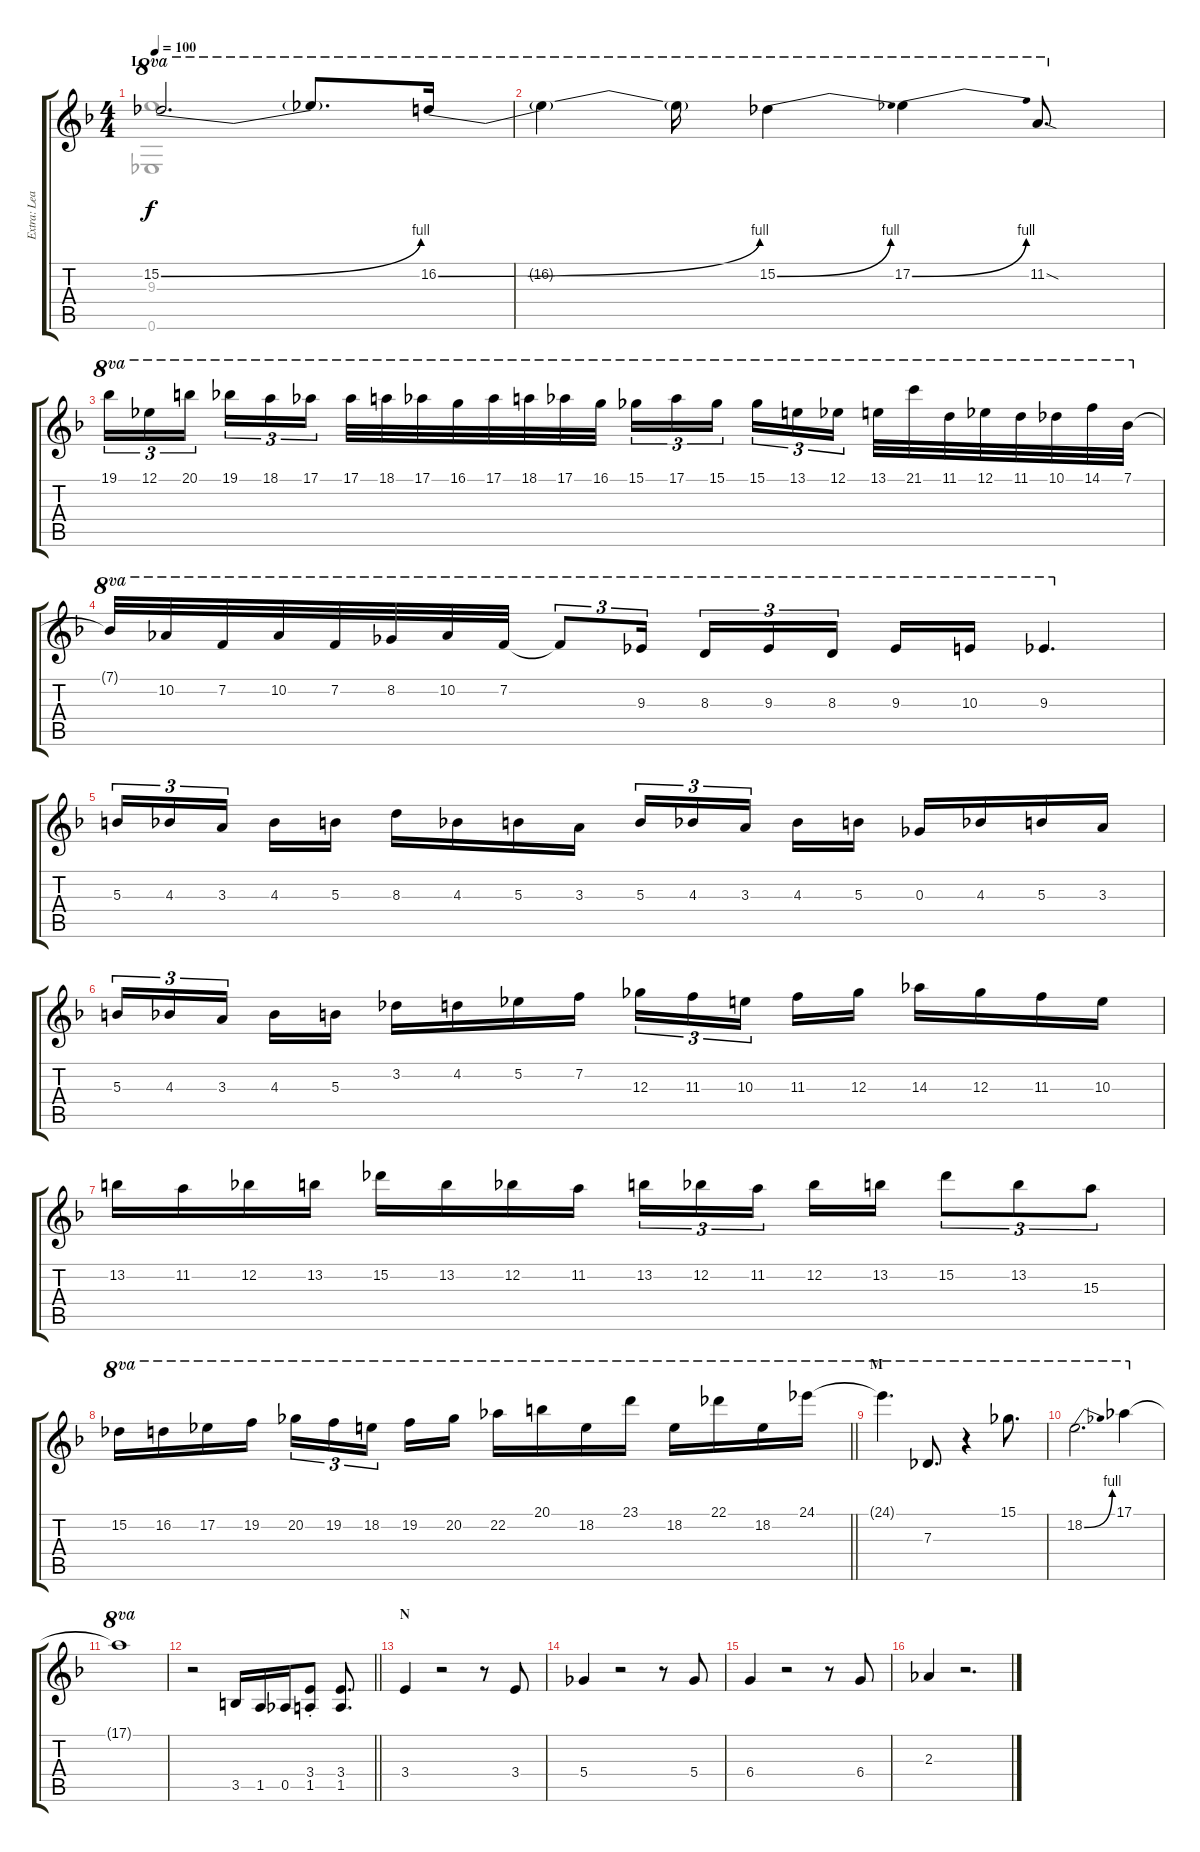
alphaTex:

\track ("Extra: Lead" "Extra: Lea") {instrument overdrivenguitar}
\staff {score tabs}
\tuning (Eb4 Bb3 Gb3 Db3 Ab2 Eb2) {hide}
\voice
\ts (4 4)
\section ("" "L")
\tempo 100
\clef g2
\ks f
15.2{be (bend 0 0 60 4)}.2{d ot 8va dy f} 15.2{t}.8{d ot 8va} 16.2{be (bend 0 0 60 4)}.16{ot 8va} |
16.2{t}.4{ot 8va} 16.2{t}.16{ot 8va} 15.2{be (bend 0 0 60 4)}.4{ot 8va} 17.2{be (bend 0 0 60 4)}.4{ot 8va} 11.2{sod}.8{d ot 8va} |
19.1.16{tu (3 2) ot 8va} 12.1.16{tu (3 2) ot 8va} 20.1.16{tu (3 2) ot 8va beam splitsecondary} 19.1.16{tu (3 2) ot 8va} 18.1.16{tu (3 2) ot 8va} 17.1.16{tu (3 2) ot 8va} 17.1.32{ot 8va} 18.1.32{ot 8va} 17.1.32{ot 8va} 16.1.32{ot 8va} 17.1.32{ot 8va} 18.1.32{ot 8va} 17.1.32{ot 8va} 16.1.32{ot 8va} 15.1.16{tu (3 2) ot 8va} 17.1.16{tu (3 2) ot 8va} 15.1.16{tu (3 2) ot 8va beam splitsecondary} 15.1.16{tu (3 2) ot 8va} 13.1.16{tu (3 2) ot 8va} 12.1.16{tu (3 2) ot 8va} 13.1.32{ot 8va} 21.1.32{ot 8va} 11.1.32{ot 8va} 12.1.32{ot 8va} 11.1.32{ot 8va} 10.1.32{ot 8va} 14.1.32{ot 8va} 7.1.32{ot 8va} |
7.1{t}.32{ot 8va} 10.2.32{ot 8va} 7.2.32{ot 8va} 10.2.32{ot 8va} 7.2.32{ot 8va} 8.2.32{ot 8va} 10.2.32{ot 8va} 7.2.32{ot 8va} 7.2{t}.8{tu (3 2) ot 8va} 9.3.16{tu (3 2) ot 8va beam splitsecondary} 8.3.16{tu (3 2) ot 8va} 9.3.16{tu (3 2) ot 8va} 8.3.16{tu (3 2) ot 8va} 9.3.16{ot 8va} 10.3.16{ot 8va} 9.3.4{d ot 8va} |
5.3.16{tu (3 2)} 4.3.16{tu (3 2)} 3.3.16{tu (3 2) beam splitsecondary} 4.3.16 5.3.16 8.3.16 4.3.16 5.3.16 3.3.16 5.3.16{tu (3 2)} 4.3.16{tu (3 2)} 3.3.16{tu (3 2) beam splitsecondary} 4.3.16 5.3.16 0.3.16 4.3.16 5.3.16 3.3.16 |
5.3.16{tu (3 2)} 4.3.16{tu (3 2)} 3.3.16{tu (3 2) beam splitsecondary} 4.3.16 5.3.16 3.2.16 4.2.16 5.2.16 7.2.16 12.3.16{tu (3 2)} 11.3.16{tu (3 2)} 10.3.16{tu (3 2) beam splitsecondary} 11.3.16 12.3.16 14.3.16 12.3.16 11.3.16 10.3.16 |
13.2.16 11.2.16 12.2.16 13.2.16 15.2.16 13.2.16 12.2.16 11.2.16 13.2.16{tu (3 2)} 12.2.16{tu (3 2)} 11.2.16{tu (3 2) beam splitsecondary} 12.2.16 13.2.16 15.2.8{tu (3 2)} 13.2.8{tu (3 2)} 15.3.8{tu (3 2)} |
\barLineRight lightlight
15.2.16{ot 8va} 16.2.16{ot 8va} 17.2.16{ot 8va} 19.2.16{ot 8va} 20.2.16{tu (3 2) ot 8va} 19.2.16{tu (3 2) ot 8va} 18.2.16{tu (3 2) ot 8va beam splitsecondary} 19.2.16{ot 8va} 20.2.16{ot 8va} 22.2.16{ot 8va} 20.1.16{ot 8va} 18.2.16{ot 8va} 23.1.16{ot 8va} 18.2.16{ot 8va} 22.1.16{ot 8va} 18.2.16{ot 8va} 24.1.16{ot 8va} |
\section ("" "M")
24.1{t}.4{d ot 8va} 7.3.8{d ot 8va} r.4{ot 8va} 15.1.8{d ot 8va} |
18.2{be (bend 0 0 60 4)}.2{d ot 8va} 17.1.4{ot 8va} |
17.1{t}.1{ot 8va} |
\barLineRight lightlight
r.2 3.5.16 1.5.16 0.5.16 (3.4{st} 1.5{st}).8 (3.4 1.5).8{d} |
\section ("" "N")
3.4.4 r.2 r.8 3.4.8 |
5.4.4 r.2 r.8 5.4.8 |
6.4.4 r.2 r.8 6.4.8 |
2.3.4 r.2{d}
\voice
\clef g2
\ottava regular
\simile none
\ks f
(9.3 0.6).1{dy f} |
|
|
|
|
|
|
\barLineRight lightlight
|
|
|
|
\barLineRight lightlight
|
|
|
|
